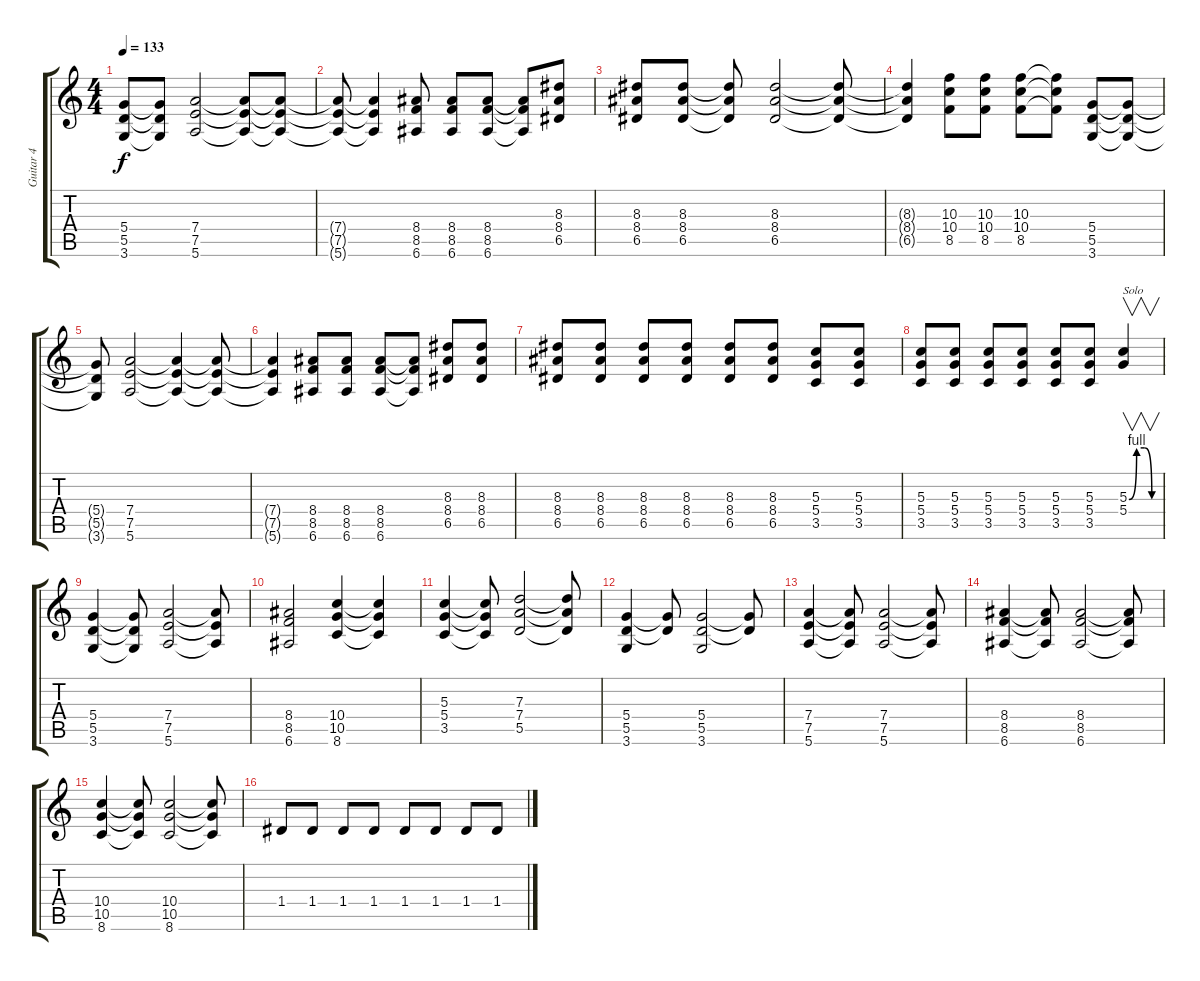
\track ("Guitar 4" "Guitar 4") {instrument distortionguitar}
\staff {score tabs}
\tuning (E4 B3 G3 D3 A2 E2) {hide}
\ts (4 4)
\tempo 133
\clef g2
\ks c
(5.4{t} 5.5{t} 3.6{t}).8{dy f} (5.4{t} 5.5{t} 3.6{t}).8 (7.4 7.5 5.6).2 (7.4{t} 7.5{t} 5.6{t}).8 (7.4{t} 7.5{t} 5.6{t}).8 |
(7.4{t} 7.5{t} 5.6{t}).8 (7.4{t} 7.5{t} 5.6{t}).4 (8.4 8.5 6.6).8 (8.4 8.5 6.6).8 (8.4 8.5 6.6).8 (8.4{t} 8.5{t} 6.6{t}).8 (8.3 8.4 6.5).8 |
(8.3 8.4 6.5).8 (8.3 8.4 6.5).8 (8.3{t} 8.4{t} 6.5{t}).8 (8.3 8.4 6.5).2 (8.3{t} 8.4{t} 6.5{t}).8 |
(8.3{t} 8.4{t} 6.5{t}).4 (10.3 10.4 8.5).8 (10.3 10.4 8.5).8 (10.3 10.4 8.5).8 (10.3{t} 10.4{t} 8.5{t}).8 (5.4 5.5 3.6).8 (5.4{t} 5.5{t} 3.6{t}).8 |
(5.4{t} 5.5{t} 3.6{t}).8 (7.4 7.5 5.6).2 (7.4{t} 7.5{t} 5.6{t}).4 (7.4{t} 7.5{t} 5.6{t}).8 |
(7.4{t} 7.5{t} 5.6{t}).4 (8.4 8.5 6.6).8 (8.4 8.5 6.6).8 (8.4 8.5 6.6).8 (8.4{t} 8.5{t} 6.6{t}).8 (8.3 8.4 6.5).8 (8.3 8.4 6.5).8 |
(8.3 8.4 6.5).8 (8.3 8.4 6.5).8 (8.3 8.4 6.5).8 (8.3 8.4 6.5).8 (8.3 8.4 6.5).8 (8.3 8.4 6.5).8 (5.3 5.4 3.5).8 (5.3 5.4 3.5).8 |
(5.3 5.4 3.5).8 (5.3 5.4 3.5).8 (5.3 5.4 3.5).8 (5.3 5.4 3.5).8 (5.3 5.4 3.5).8 (5.3 5.4 3.5).8 (5.3{be (custom 0 0 15 4 30 4 45 0 60 0)} 5.4).4{v txt "Solo"} |
(5.4 5.5 3.6).4 (5.4{t} 5.5{t} 3.6{t}).8 (7.4 7.5 5.6).2 (7.4{t} 7.5{t} 5.6{t}).8 |
(8.4 8.5 6.6).2 (10.4 10.5 8.6).4 (10.4{t} 10.5{t} 8.6{t}).4 |
(5.3 5.4 3.5).4 (5.3{t} 5.4{t} 3.5{t}).8 (7.3 7.4 5.5).2 (7.3{t} 7.4{t} 5.5{t}).8 |
(5.4 5.5 3.6).4 (5.4{t} 5.5{t}).8 (5.4 5.5 3.6).2 (5.4{t} 5.5{t}).8 |
(7.4 7.5 5.6).4 (7.4{t} 7.5{t} 5.6{t}).8 (7.4 7.5 5.6).2 (7.4{t} 7.5{t} 5.6{t}).8 |
(8.4 8.5 6.6).4 (8.4{t} 8.5{t} 6.6{t}).8 (8.4 8.5 6.6).2 (8.4{t} 8.5{t} 6.6{t}).8 |
(10.4 10.5 8.6).4 (10.4{t} 10.5{t} 8.6{t}).8 (10.4 10.5 8.6).2 (10.4{t} 10.5{t} 8.6{t}).8 |
1.4.8 1.4.8 1.4.8 1.4.8 1.4.8 1.4.8 1.4.8 1.4.8
